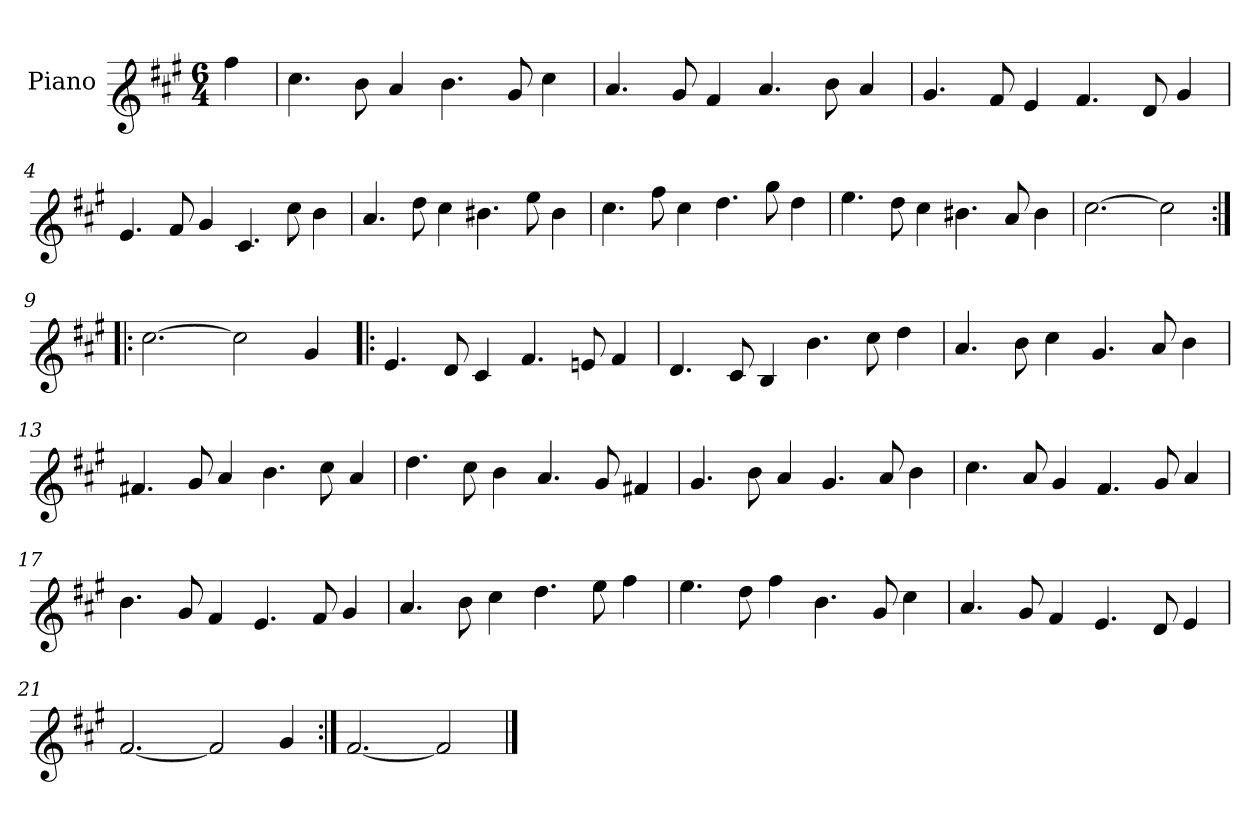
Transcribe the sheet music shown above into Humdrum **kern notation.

**kern
*part1
*staff1
*I"Piano
*I'Pno.
*clefG1
*k[f#c#g#]
*M6/4
=
4aa\
=1
4.ee\
8dd\
4cc#/
4.dd\
8b/
4ee\
=2
4.cc#/
8b/
4a/
4.cc#/
8dd\
4cc#/
=3
4.b/
8a/
4g#/
4.a/
8f#/
4b/
=4
4.g#/
8a/
4b/
4.e/
8ee\
4dd\
=5
4.cc#/
8ff#\
4ee\
4.dd#X\
8gg#\
4dd#\
!!LO:LB:g=z
=6
4.ee\
8aa\
4ee\
4.ff#\
8bb\
4ff#\
=7
4.gg#\
8ff#\
4ee\
4.dd#X\
8cc#/
4dd#\
=8
[2.ee\
2ee\]
=9:|!|:
[2.ee\
2ee\]
4b/
=10!|:
4.g#/
8f#/
4e/
4.a/
8gn/
4a/
=11
4.f#/
8e/
4d/
4.dd\
8ee\
4ff#\
!!LO:LB:g=z
=12
4.cc#/
8dd\
4ee\
4.b/
8cc#/
4dd\
=13
4.a#X/
8b/
4cc#/
4.dd\
8ee\
4cc#/
=14
4.ff#\
8ee\
4dd\
4.cc#/
8b/
4a#X/
=15
4.b/
8dd\
4cc#/
4.b/
8cc#/
4dd\
=16
4.ee\
8cc#/
4b/
4.a/
8b/
4cc#/
!!LO:LB:g=z
=17
4.dd\
8b/
4a/
4.g#/
8a/
4b/
=18
4.cc#/
8dd\
4ee\
4.ff#\
8gg#\
4aa\
=19
4.gg#\
8ff#\
4aa\
4.dd\
8b/
4ee\
=20
4.cc#/
8b/
4a/
4.g#/
8f#/
4g#/
=21
[2.a/
2a/]
4b/
=22:|!
[2.a/
2a/]
==
*-
